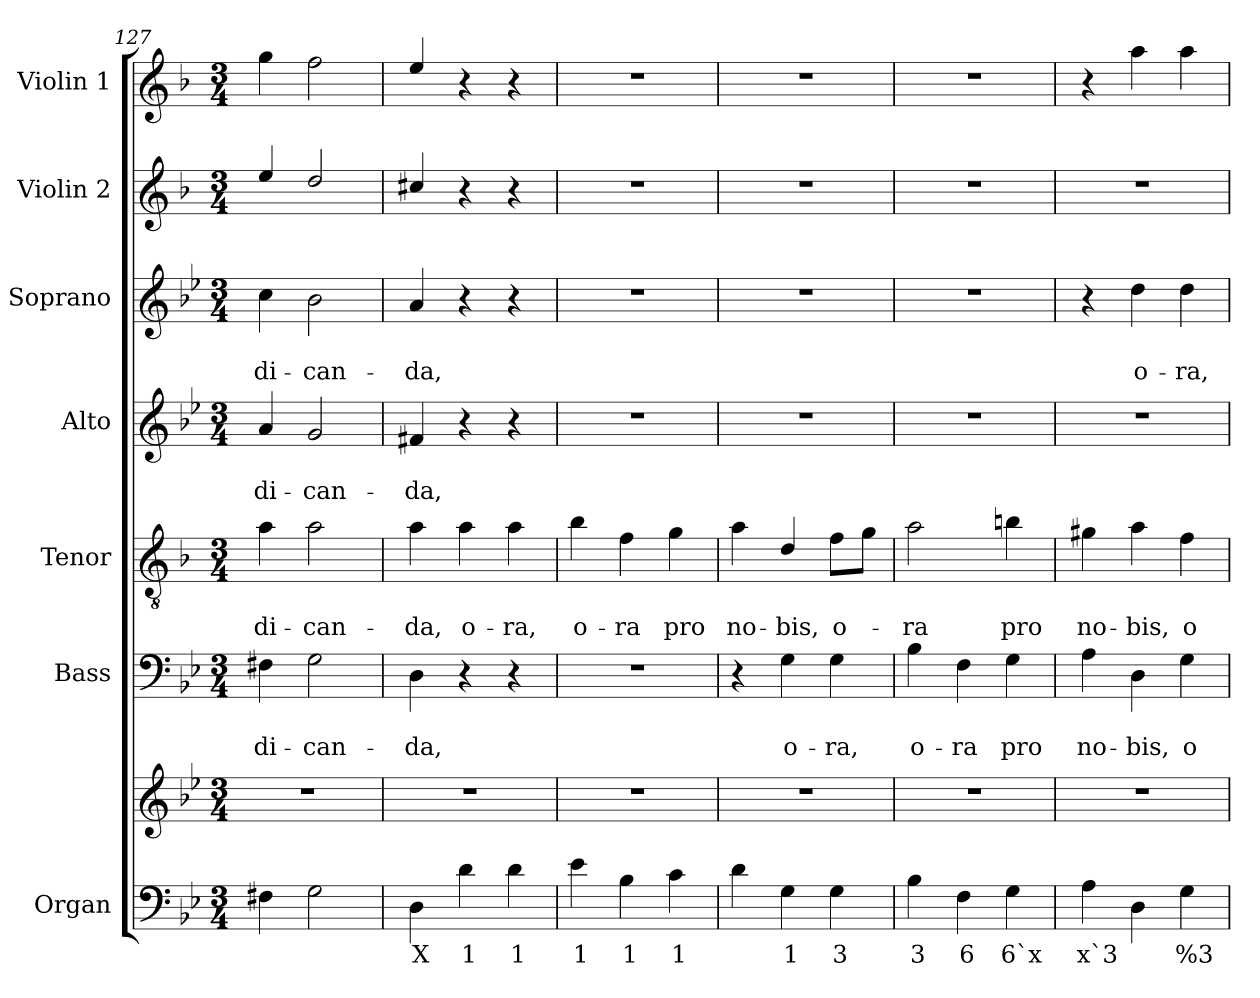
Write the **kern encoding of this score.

**kern	**text	**kern	**kern	**text	**text	**kern	**text	**text	**kern	**text	**text	**kern	**text	**text	**kern	**kern
*part7	*part7	*part7	*part6	*part6	*part6	*part5	*part5	*part5	*part4	*part4	*part4	*part3	*part3	*part3	*part2	*part1
*staff8	*staff8	*staff7	*staff6	*staff6	*staff6	*staff5	*staff5	*staff5	*staff4	*staff4	*staff4	*staff3	*staff3	*staff3	*staff2	*staff1
*I"Organ	*	*	*I"Bass	*	*	*I"Tenor	*	*	*I"Alto	*	*	*I"Soprano	*	*	*I"Violin 2	*I"Violin 1
*I'Org.	*	*	*I'B	*	*	*I'T	*	*	*I'A	*	*	*I'S	*	*	*I'Vln. 2	*I'Vln. 1
*clefF4	*	*clefG2	*clefF4	*	*	*clefGv2	*	*	*clefG2	*	*	*clefG2	*	*	*clefG2	*clefG2
*	*	*	*	*	*	*ITrd4c7	*	*	*	*	*	*	*	*	*ITrd4c7	*ITrd4c7
*k[b-e-]	*	*k[b-e-]	*k[b-e-]	*	*	*k[b-e-]	*	*	*k[b-e-]	*	*	*k[b-e-]	*	*	*k[b-e-]	*k[b-e-]
*B-:	*	*B-:	*B-:	*	*	*B-:	*	*	*B-:	*	*	*B-:	*	*	*B-:	*B-:
*M3/4	*	*M3/4	*M3/4	*	*	*M3/4	*	*	*M3/4	*	*	*M3/4	*	*	*M3/4	*M3/4
=127	=127	=127	=127	=127	=127	=127	=127	=127	=127	=127	=127	=127	=127	=127	=127	=127
!	!	!	!	!	!LO:LY:b	!	!	!	!	!	!	!	!	!	!	!
!	!	!	!	!	!	!	!	!LO:LY:b	!	!	!	!	!	!	!	!
!	!	!	!	!	!	!	!	!	!	!	!LO:LY:b	!	!	!	!	!
!	!	!	!	!	!	!	!	!	!	!	!	!	!	!LO:LY:b	!	!
4F#X\	.	2.r	4F#X\	.	-di-	4d\	.	-di-	4a/	.	-di-	4cc\	.	-di-	4a/	4cc\
!	!	!	!	!	!LO:LY:b	!	!	!	!	!	!	!	!	!	!	!
!	!	!	!	!	!	!	!	!LO:LY:b	!	!	!	!	!	!	!	!
!	!	!	!	!	!	!	!	!	!	!	!LO:LY:b	!	!	!	!	!
!	!	!	!	!	!	!	!	!	!	!	!	!	!	!LO:LY:b	!	!
2G\	.	.	2G\	.	-can-	2d\	.	-can-	2g/	.	-can-	2b-\	.	-can-	2g/	2b-\
=128	=128	=128	=128	=128	=128	=128	=128	=128	=128	=128	=128	=128	=128	=128	=128	=128
!	!LO:LY:b	!	!	!	!	!	!	!	!	!	!	!	!	!	!	!
!	!	!	!	!	!LO:LY:b	!	!	!	!	!	!	!	!	!	!	!
!	!	!	!	!	!	!	!	!LO:LY:b	!	!	!	!	!	!	!	!
!	!	!	!	!	!	!	!	!	!	!	!LO:LY:b	!	!	!	!	!
!	!	!	!	!	!	!	!	!	!	!	!	!	!	!LO:LY:b	!	!
4D\	X	2.r	4D\	.	-da,	4d\	.	-da,	4f#X/	.	-da,	4a/	.	-da,	4f#X/	4a/
!	!LO:LY:b	!	!	!	!	!	!	!	!	!	!	!	!	!	!	!
!	!	!	!	!	!	!	!	!LO:LY:b	!	!	!	!	!	!	!	!
4d\	1	.	4r	.	.	4d\	.	o-	4r	.	.	4r	.	.	4r	4r
!	!LO:LY:b	!	!	!	!	!	!	!	!	!	!	!	!	!	!	!
!	!	!	!	!	!	!	!	!LO:LY:b	!	!	!	!	!	!	!	!
4d\	1	.	4r	.	.	4d\	.	-ra,	4r	.	.	4r	.	.	4r	4r
!!LO:PB:g=z
=129	=129	=129	=129	=129	=129	=129	=129	=129	=129	=129	=129	=129	=129	=129	=129	=129
!	!LO:LY:b	!	!	!	!	!	!	!	!	!	!	!	!	!	!	!
!	!	!	!	!	!	!	!	!LO:LY:b	!	!	!	!	!	!	!	!
4e-\	1	2.r	2.r	.	.	4e-\	.	o-	2.r	.	.	2.r	.	.	2.r	2.r
!	!LO:LY:b	!	!	!	!	!	!	!	!	!	!	!	!	!	!	!
!	!	!	!	!	!	!	!	!LO:LY:b	!	!	!	!	!	!	!	!
4B-\	1	.	.	.	.	4B-\	.	-ra	.	.	.	.	.	.	.	.
!	!LO:LY:b	!	!	!	!	!	!	!	!	!	!	!	!	!	!	!
!	!	!	!	!	!	!	!	!LO:LY:b	!	!	!	!	!	!	!	!
4c\	1	.	.	.	.	4c\	.	pro	.	.	.	.	.	.	.	.
=130	=130	=130	=130	=130	=130	=130	=130	=130	=130	=130	=130	=130	=130	=130	=130	=130
!	!	!	!	!	!	!	!	!LO:LY:b	!	!	!	!	!	!	!	!
4d\	.	2.r	4r	.	.	4d\	.	no-	2.r	.	.	2.r	.	.	2.r	2.r
!	!LO:LY:b	!	!	!	!	!	!	!	!	!	!	!	!	!	!	!
!	!	!	!	!	!LO:LY:b	!	!	!	!	!	!	!	!	!	!	!
!	!	!	!	!	!	!	!	!LO:LY:b	!	!	!	!	!	!	!	!
4G\	1	.	4G\	.	o-	4G/	.	-bis,	.	.	.	.	.	.	.	.
!	!LO:LY:b	!	!	!	!	!	!	!	!	!	!	!	!	!	!	!
!	!	!	!	!	!LO:LY:b	!	!	!	!	!	!	!	!	!	!	!
!	!	!	!	!	!	!	!	!LO:LY:b	!	!	!	!	!	!	!	!
4G\	3	.	4G\	.	-ra,	8B-\L	.	o-	.	.	.	.	.	.	.	.
.	.	.	.	.	.	8c\J	.	.	.	.	.	.	.	.	.	.
=131	=131	=131	=131	=131	=131	=131	=131	=131	=131	=131	=131	=131	=131	=131	=131	=131
!	!LO:LY:b	!	!	!	!	!	!	!	!	!	!	!	!	!	!	!
!	!	!	!	!	!LO:LY:b	!	!	!	!	!	!	!	!	!	!	!
!	!	!	!	!	!	!	!	!LO:LY:b	!	!	!	!	!	!	!	!
4B-\	3	2.r	4B-\	.	o-	2d\	.	-ra	2.r	.	.	2.r	.	.	2.r	2.r
!	!LO:LY:b	!	!	!	!	!	!	!	!	!	!	!	!	!	!	!
!	!	!	!	!	!LO:LY:b	!	!	!	!	!	!	!	!	!	!	!
4F\	6	.	4F\	.	-ra	.	.	.	.	.	.	.	.	.	.	.
!	!LO:LY:b	!	!	!	!	!	!	!	!	!	!	!	!	!	!	!
!	!	!	!	!	!LO:LY:b	!	!	!	!	!	!	!	!	!	!	!
!	!	!	!	!	!	!	!	!LO:LY:b	!	!	!	!	!	!	!	!
4G\	6`x	.	4G\	.	pro	4en\	.	pro	.	.	.	.	.	.	.	.
=132	=132	=132	=132	=132	=132	=132	=132	=132	=132	=132	=132	=132	=132	=132	=132	=132
!	!LO:LY:b	!	!	!	!	!	!	!	!	!	!	!	!	!	!	!
!	!	!	!	!	!LO:LY:b	!	!	!	!	!	!	!	!	!	!	!
!	!	!	!	!	!	!	!	!LO:LY:b	!	!	!	!	!	!	!	!
4A\	x`3	2.r	4A\	.	no-	4c#X\	.	no-	2.r	.	.	4r	.	.	2.r	4r
!	!	!	!	!	!LO:LY:b	!	!	!	!	!	!	!	!	!	!	!
!	!	!	!	!	!	!	!	!LO:LY:b	!	!	!	!	!	!	!	!
!	!	!	!	!	!	!	!	!	!	!	!	!	!	!LO:LY:b	!	!
4D\	.	.	4D\	.	-bis,	4d\	.	-bis,	.	.	.	4dd\	.	o-	.	4dd\
!	!LO:LY:b	!	!	!	!	!	!	!	!	!	!	!	!	!	!	!
!	!	!	!	!	!LO:LY:b	!	!	!	!	!	!	!	!	!	!	!
!	!	!	!	!	!	!	!	!LO:LY:b	!	!	!	!	!	!	!	!
!	!	!	!	!	!	!	!	!	!	!	!	!	!	!LO:LY:b	!	!
4G\	%3	.	4G\	.	o-	4B-\	.	o-	.	.	.	4dd\	.	-ra,	.	4dd\
=	=	=	=	=	=	=	=	=	=	=	=	=	=	=	=	=
*-	*-	*-	*-	*-	*-	*-	*-	*-	*-	*-	*-	*-	*-	*-	*-	*-
